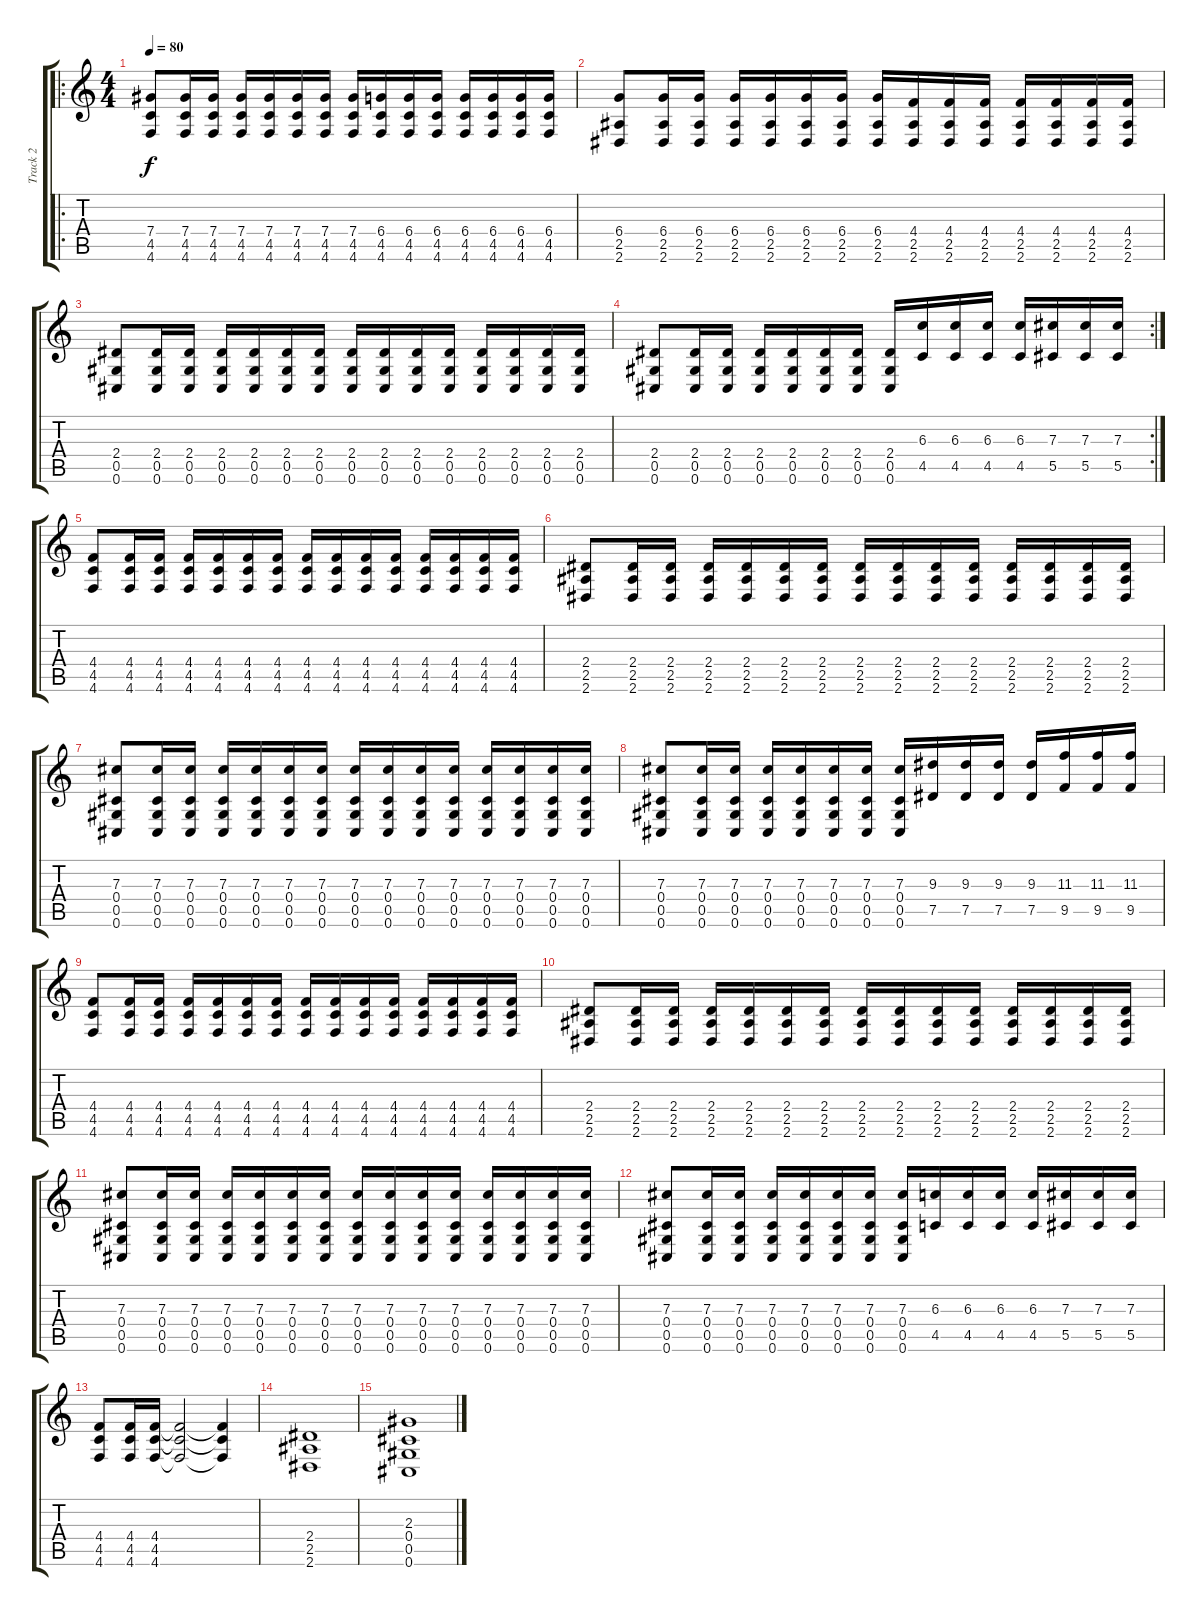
\track ("Track 2" "Track 2") {instrument acousticguitarsteel}
\staff {score tabs}
\tuning (Eb4 Bb3 Gb3 Db3 Ab2 Db2) {hide}
\ro
\ts (4 4)
\tempo 80
\clef g2
\ks c
(7.4 4.5 4.6).8{dy f} (7.4 4.5 4.6).16 (7.4 4.5 4.6).16 (7.4 4.5 4.6).16 (7.4 4.5 4.6).16 (7.4 4.5 4.6).16 (7.4 4.5 4.6).16 (7.4 4.5 4.6).16 (6.4 4.5 4.6).16 (6.4 4.5 4.6).16 (6.4 4.5 4.6).16 (6.4 4.5 4.6).16 (6.4 4.5 4.6).16 (6.4 4.5 4.6).16 (6.4 4.5 4.6).16 |
(6.4 2.5 2.6).8 (6.4 2.5 2.6).16 (6.4 2.5 2.6).16 (6.4 2.5 2.6).16 (6.4 2.5 2.6).16 (6.4 2.5 2.6).16 (6.4 2.5 2.6).16 (6.4 2.5 2.6).16 (4.4 2.5 2.6).16 (4.4 2.5 2.6).16 (4.4 2.5 2.6).16 (4.4 2.5 2.6).16 (4.4 2.5 2.6).16 (4.4 2.5 2.6).16 (4.4 2.5 2.6).16 |
(2.4 0.5 0.6).8 (2.4 0.5 0.6).16 (2.4 0.5 0.6).16 (2.4 0.5 0.6).16 (2.4 0.5 0.6).16 (2.4 0.5 0.6).16 (2.4 0.5 0.6).16 (2.4 0.5 0.6).16 (2.4 0.5 0.6).16 (2.4 0.5 0.6).16 (2.4 0.5 0.6).16 (2.4 0.5 0.6).16 (2.4 0.5 0.6).16 (2.4 0.5 0.6).16 (2.4 0.5 0.6).16 |
\rc 2
(2.4 0.5 0.6).8 (2.4 0.5 0.6).16 (2.4 0.5 0.6).16 (2.4 0.5 0.6).16 (2.4 0.5 0.6).16 (2.4 0.5 0.6).16 (2.4 0.5 0.6).16 (2.4 0.5 0.6).16 (6.3 4.5).16 (6.3 4.5).16 (6.3 4.5).16 (6.3 4.5).16 (7.3 5.5).16 (7.3 5.5).16 (7.3 5.5).16 |
(4.4 4.5 4.6).8 (4.4 4.5 4.6).16 (4.4 4.5 4.6).16 (4.4 4.5 4.6).16 (4.4 4.5 4.6).16 (4.4 4.5 4.6).16 (4.4 4.5 4.6).16 (4.4 4.5 4.6).16 (4.4 4.5 4.6).16 (4.4 4.5 4.6).16 (4.4 4.5 4.6).16 (4.4 4.5 4.6).16 (4.4 4.5 4.6).16 (4.4 4.5 4.6).16 (4.4 4.5 4.6).16 |
(2.4 2.5 2.6).8 (2.4 2.5 2.6).16 (2.4 2.5 2.6).16 (2.4 2.5 2.6).16 (2.4 2.5 2.6).16 (2.4 2.5 2.6).16 (2.4 2.5 2.6).16 (2.4 2.5 2.6).16 (2.4 2.5 2.6).16 (2.4 2.5 2.6).16 (2.4 2.5 2.6).16 (2.4 2.5 2.6).16 (2.4 2.5 2.6).16 (2.4 2.5 2.6).16 (2.4 2.5 2.6).16 |
(7.3 0.4 0.5 0.6).8 (7.3 0.4 0.5 0.6).16 (7.3 0.4 0.5 0.6).16 (7.3 0.4 0.5 0.6).16 (7.3 0.4 0.5 0.6).16 (7.3 0.4 0.5 0.6).16 (7.3 0.4 0.5 0.6).16 (7.3 0.4 0.5 0.6).16 (7.3 0.4 0.5 0.6).16 (7.3 0.4 0.5 0.6).16 (7.3 0.4 0.5 0.6).16 (7.3 0.4 0.5 0.6).16 (7.3 0.4 0.5 0.6).16 (7.3 0.4 0.5 0.6).16 (7.3 0.4 0.5 0.6).16 |
(7.3 0.4 0.5 0.6).8 (7.3 0.4 0.5 0.6).16 (7.3 0.4 0.5 0.6).16 (7.3 0.4 0.5 0.6).16 (7.3 0.4 0.5 0.6).16 (7.3 0.4 0.5 0.6).16 (7.3 0.4 0.5 0.6).16 (7.3 0.4 0.5 0.6).16 (9.3 7.5).16 (9.3 7.5).16 (9.3 7.5).16 (9.3 7.5).16 (11.3 9.5).16 (11.3 9.5).16 (11.3 9.5).16 |
(4.4 4.5 4.6).8 (4.4 4.5 4.6).16 (4.4 4.5 4.6).16 (4.4 4.5 4.6).16 (4.4 4.5 4.6).16 (4.4 4.5 4.6).16 (4.4 4.5 4.6).16 (4.4 4.5 4.6).16 (4.4 4.5 4.6).16 (4.4 4.5 4.6).16 (4.4 4.5 4.6).16 (4.4 4.5 4.6).16 (4.4 4.5 4.6).16 (4.4 4.5 4.6).16 (4.4 4.5 4.6).16 |
(2.4 2.5 2.6).8 (2.4 2.5 2.6).16 (2.4 2.5 2.6).16 (2.4 2.5 2.6).16 (2.4 2.5 2.6).16 (2.4 2.5 2.6).16 (2.4 2.5 2.6).16 (2.4 2.5 2.6).16 (2.4 2.5 2.6).16 (2.4 2.5 2.6).16 (2.4 2.5 2.6).16 (2.4 2.5 2.6).16 (2.4 2.5 2.6).16 (2.4 2.5 2.6).16 (2.4 2.5 2.6).16 |
(7.3 0.4 0.5 0.6).8 (7.3 0.4 0.5 0.6).16 (7.3 0.4 0.5 0.6).16 (7.3 0.4 0.5 0.6).16 (7.3 0.4 0.5 0.6).16 (7.3 0.4 0.5 0.6).16 (7.3 0.4 0.5 0.6).16 (7.3 0.4 0.5 0.6).16 (7.3 0.4 0.5 0.6).16 (7.3 0.4 0.5 0.6).16 (7.3 0.4 0.5 0.6).16 (7.3 0.4 0.5 0.6).16 (7.3 0.4 0.5 0.6).16 (7.3 0.4 0.5 0.6).16 (7.3 0.4 0.5 0.6).16 |
(7.3 0.4 0.5 0.6).8 (7.3 0.4 0.5 0.6).16 (7.3 0.4 0.5 0.6).16 (7.3 0.4 0.5 0.6).16 (7.3 0.4 0.5 0.6).16 (7.3 0.4 0.5 0.6).16 (7.3 0.4 0.5 0.6).16 (7.3 0.4 0.5 0.6).16 (6.3 4.5).16 (6.3 4.5).16 (6.3 4.5).16 (6.3 4.5).16 (7.3 5.5).16 (7.3 5.5).16 (7.3 5.5).16 |
(4.4 4.5 4.6).8 (4.4 4.5 4.6).16 (4.4 4.5 4.6).16 (4.4{t} 4.5{t} 4.6{t}).2 (4.4{t} 4.5{t} 4.6{t}).4 |
(2.4 2.5 2.6).1 |
(2.3 0.4 0.5 0.6).1
